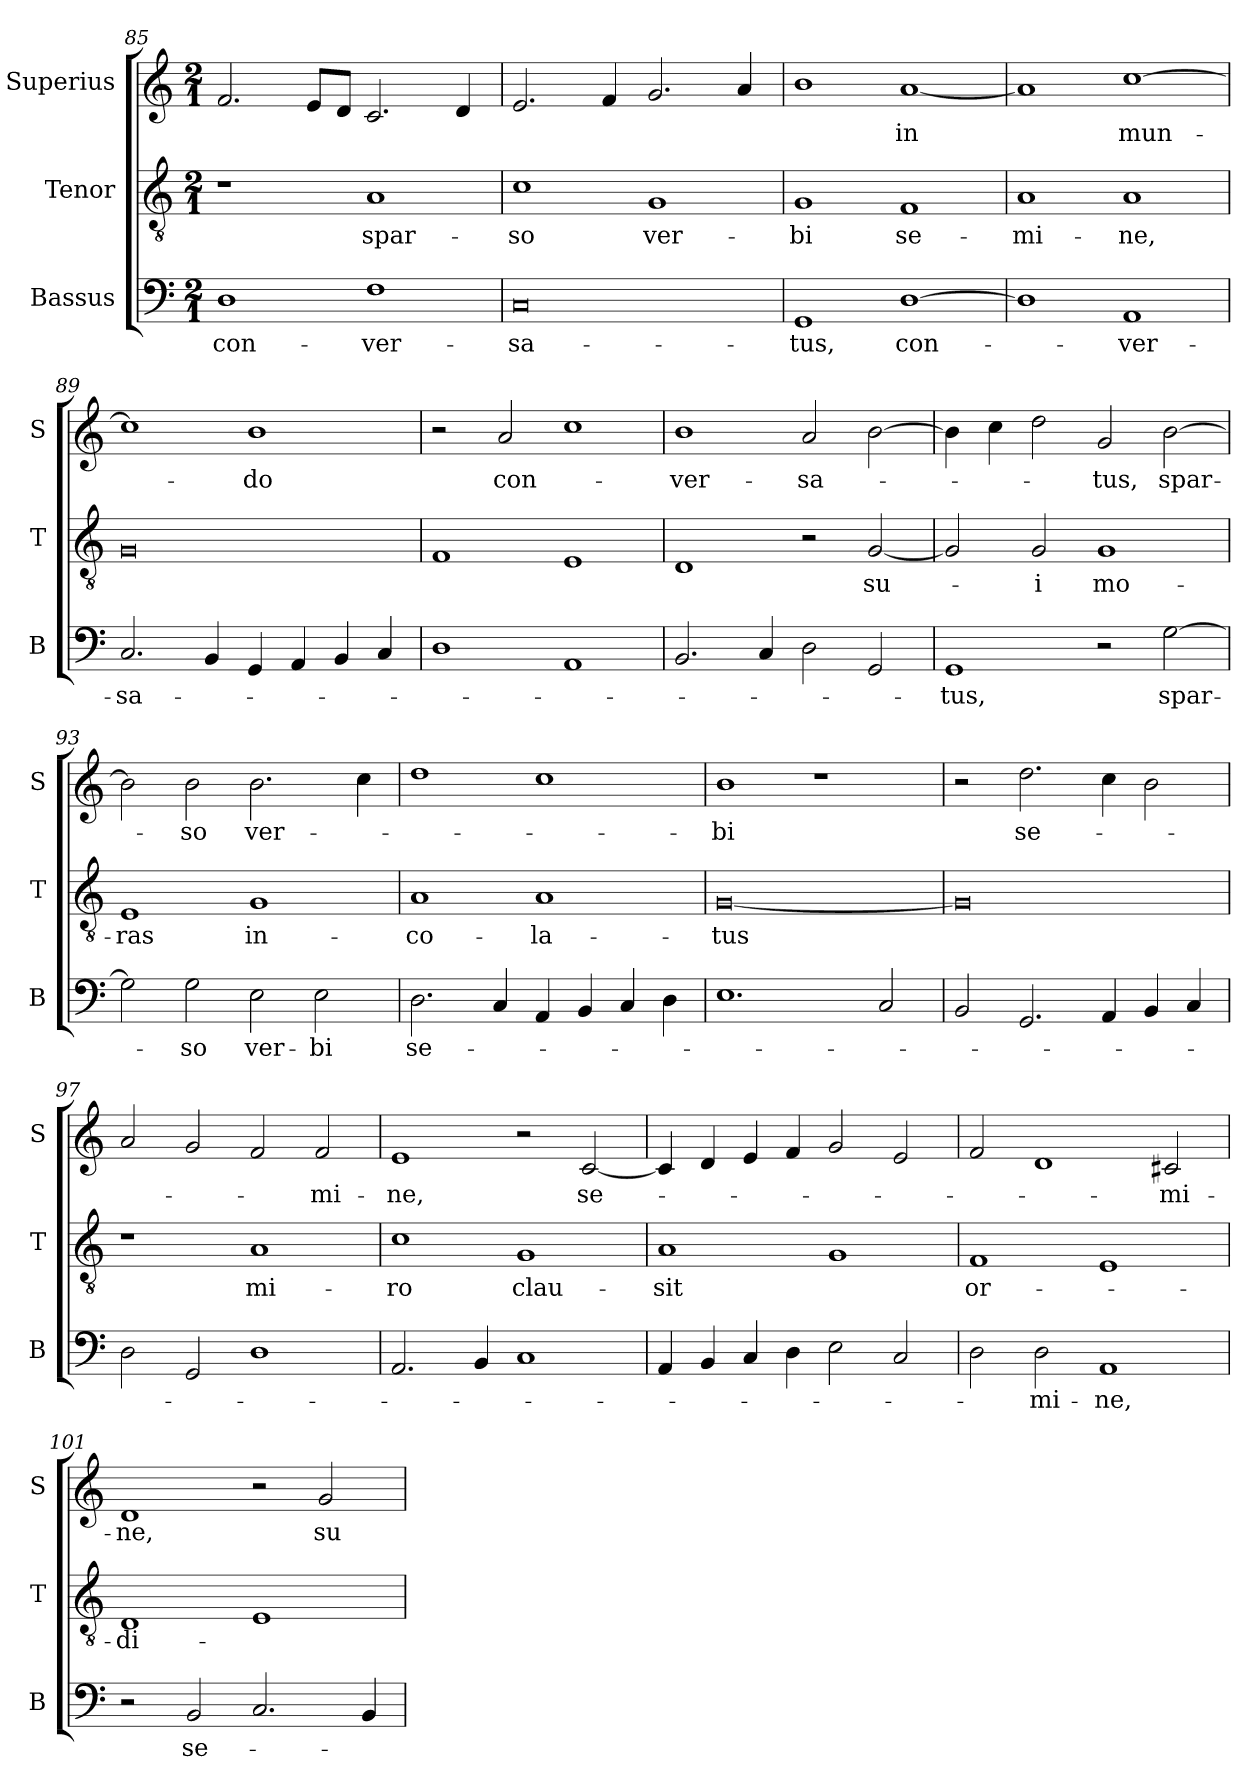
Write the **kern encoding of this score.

**kern	**text	**kern	**text	**kern	**text
*part3	*part3	*part2	*part2	*part1	*part1
*staff3	*staff3	*staff2	*staff2	*staff1	*staff1
*I"Bassus	*	*I"Tenor	*	*I"Superius	*
*I'B	*	*I'T	*	*I'S	*
*clefF4	*	*clefGv2	*	*clefG2	*
*k[]	*	*k[]	*	*k[]	*
*M2/1	*	*M2/1	*	*M2/1	*
=85	=85	=85	=85	=85	=85
1D	con-	1r	.	2.f	.
.	.	.	.	8eL	.
.	.	.	.	8dJ	.
1F	-ver-	1A	spar-	2.c	.
.	.	.	.	4d	.
=86	=86	=86	=86	=86	=86
0C	-sa-	1c	-so	2.e	.
.	.	.	.	4f	.
.	.	1G	ver-	2.g	.
.	.	.	.	4a	.
=87	=87	=87	=87	=87	=87
1GG	-tus,	1G	-bi	1b	.
[1D	con-	1F	se-	[1a	in
=88	=88	=88	=88	=88	=88
1D]	.	1A	-mi-	1a]	.
1AA	-ver-	1A	-ne,	[1cc	mun-
=89	=89	=89	=89	=89	=89
2.C	-sa-	0G	.	1cc]	.
4BB	.	.	.	.	.
4GG	.	.	.	1b	-do
4AA	.	.	.	.	.
4BB	.	.	.	.	.
4C	.	.	.	.	.
=90	=90	=90	=90	=90	=90
1D	.	1F	.	2r	.
.	.	.	.	2a	con-
1AA	.	1E	.	1cc	.
=91	=91	=91	=91	=91	=91
2.BB	.	1D	.	1b	-ver-
4C	.	.	.	.	.
2D	.	2r	.	2a	-sa-
2GG	.	[2G	su-	[2b	.
=92	=92	=92	=92	=92	=92
1GG	-tus,	2G]	.	4b]	.
.	.	.	.	4cc	.
.	.	2G	-i	2dd	.
2r	.	1G	mo-	2g	-tus,
[2G	spar-	.	.	[2b	spar-
=93	=93	=93	=93	=93	=93
2G]	.	1E	-ras	2b]	.
2G	-so	.	.	2b	-so
2E	ver-	1G	in-	2.b	ver-
2E	-bi	.	.	.	.
.	.	.	.	4cc	.
=94	=94	=94	=94	=94	=94
2.D	se-	1A	-co-	1dd	.
4C	.	.	.	.	.
4AA	.	1A	-la-	1cc	.
4BB	.	.	.	.	.
4C	.	.	.	.	.
4D	.	.	.	.	.
=95	=95	=95	=95	=95	=95
1.E	.	[0G	-tus	1b	-bi
.	.	.	.	1r	.
2C	.	.	.	.	.
=96	=96	=96	=96	=96	=96
2BB	.	0G]	.	2r	.
2.GG	.	.	.	2.dd	se-
4AA	.	.	.	4cc	.
4BB	.	.	.	2b	.
4C	.	.	.	.	.
=97	=97	=97	=97	=97	=97
2D	.	1r	.	2a	.
2GG	.	.	.	2g	.
1D	.	1A	mi-	2f	.
.	.	.	.	2f	-mi-
=98	=98	=98	=98	=98	=98
2.AA	.	1c	-ro	1e	-ne,
4BB	.	.	.	.	.
1C	.	1G	clau-	2r	.
.	.	.	.	[2c	se-
=99	=99	=99	=99	=99	=99
4AA	.	1A	-sit	4c]	.
4BB	.	.	.	4d	.
4C	.	.	.	4e	.
4D	.	.	.	4f	.
2E	.	1G	.	2g	.
2C	.	.	.	2e	.
=100	=100	=100	=100	=100	=100
2D	.	1F	or-	2f	.
2D	-mi-	.	.	1d	.
1AA	-ne,	1E	.	.	.
.	.	.	.	2c#X	-mi-
=101	=101	=101	=101	=101	=101
2r	.	1D	-di-	1d	-ne,
2BB	se-	.	.	.	.
2.C	.	1E	.	2r	.
.	.	.	.	2g	su-
4BB	.	.	.	.	.
=	=	=	=	=	=
*-	*-	*-	*-	*-	*-
